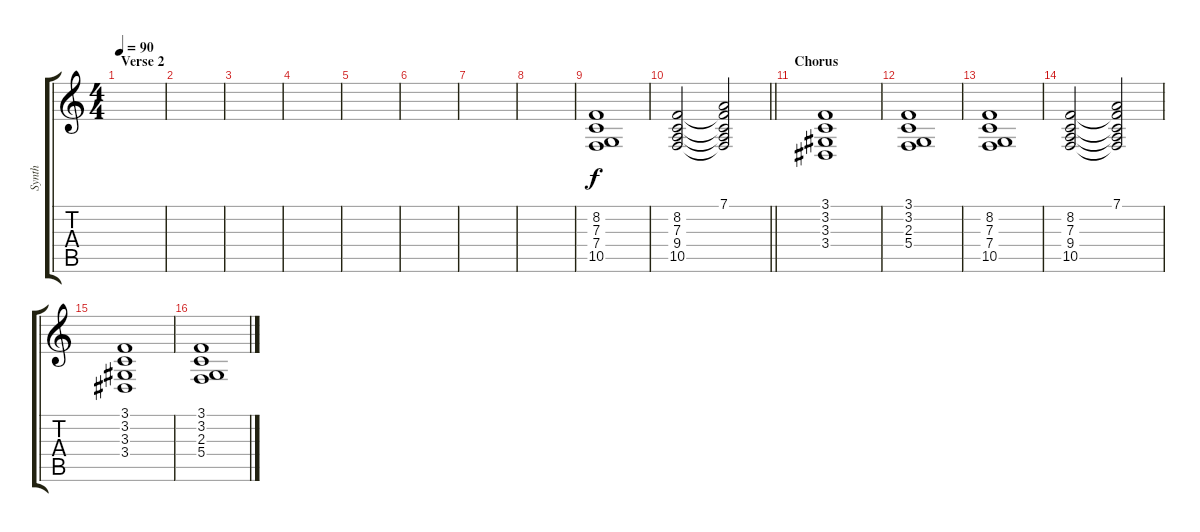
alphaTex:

\track ("Synth" "Synth") {instrument pad2warm}
\staff {score tabs}
\tuning (D4 A3 F3 C3 G2 C2) {hide}
\ts (4 4)
\section ("" "Verse 2")
\tempo 90
\clef g2
\ks c
|
|
|
|
|
|
|
|
(8.2 7.3 7.4 10.5).1 |
\barLineRight lightlight
(8.2 7.3 9.4 10.5).2 (7.1 8.2{t} 7.3{t} 9.4{t} 10.5{t}).2 |
\section ("" "Chorus")
(3.1 3.2 3.3 3.4).1 |
(3.1 3.2 2.3 5.4).1 |
(8.2 7.3 7.4 10.5).1 |
(8.2 7.3 9.4 10.5).2 (7.1 8.2{t} 7.3{t} 9.4{t} 10.5{t}).2 |
(3.1 3.2 3.3 3.4).1 |
(3.1 3.2 2.3 5.4).1
